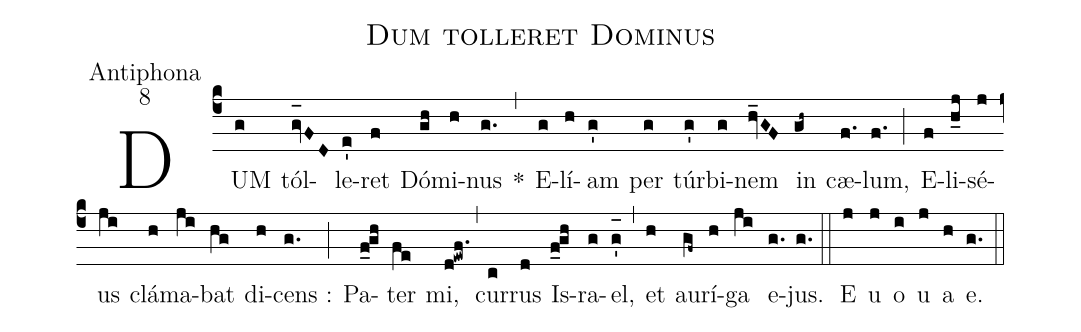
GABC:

name:Dum tolleret Dominus;
office-part:Antiphona;
mode:8;
%%
(c4) DUM(g) tól(gv_[oh:h]FD)le(e')ret(f) Dó(gh)mi(h)nus(g.) *(,) E(g)lí(h)am(g') per(g) túr(g')bi(g)nem(hv_GF) in(gh~) cæ(f.)lum,(f.) (;) E(f)li(h_j)sé(j)us(ji) clá(h)ma(ji)bat(hg) di(h)cens :(g.) (;) Pa(f_gh)ter(fe) mi,(d!ewf.) (,) cur(c)rus(d) Is(f_gh)ra(g)el,(g'_[oh:h]) (,) et(h) au(gf~)rí(h)ga(ji) e(g.)jus.(g.) (::) <eu>E(j) u(j) o(i) u(j) a(h) e.</eu>(g.) (::)
